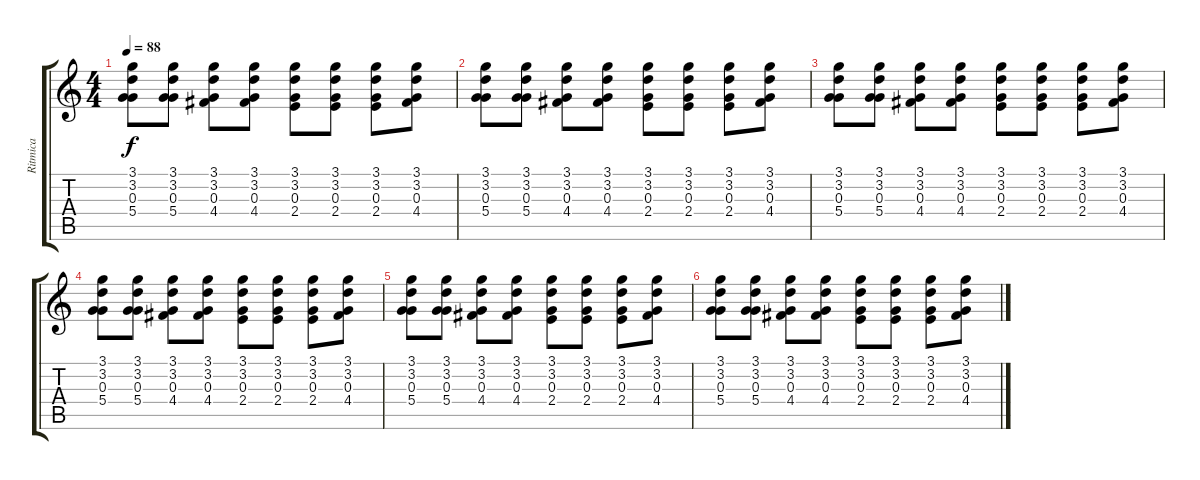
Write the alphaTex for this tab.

\track ("Ritmica" "Ritmica") {instrument acousticguitarsteel}
\staff {score tabs}
\tuning (E4 B3 G3 D3 A2 D2) {hide}
\ts (4 4)
\tempo 88
\clef g2
\ks c
(3.1 3.2 0.3 5.4).8{dy f} (3.1 3.2 0.3 5.4).8 (3.1 3.2 0.3 4.4).8 (3.1 3.2 0.3 4.4).8 (3.1 3.2 0.3 2.4).8 (3.1 3.2 0.3 2.4).8 (3.1 3.2 0.3 2.4).8 (3.1 3.2 0.3 4.4).8 |
(3.1 3.2 0.3 5.4).8 (3.1 3.2 0.3 5.4).8 (3.1 3.2 0.3 4.4).8 (3.1 3.2 0.3 4.4).8 (3.1 3.2 0.3 2.4).8 (3.1 3.2 0.3 2.4).8 (3.1 3.2 0.3 2.4).8 (3.1 3.2 0.3 4.4).8 |
(3.1 3.2 0.3 5.4).8 (3.1 3.2 0.3 5.4).8 (3.1 3.2 0.3 4.4).8 (3.1 3.2 0.3 4.4).8 (3.1 3.2 0.3 2.4).8 (3.1 3.2 0.3 2.4).8 (3.1 3.2 0.3 2.4).8 (3.1 3.2 0.3 4.4).8 |
(3.1 3.2 0.3 5.4).8 (3.1 3.2 0.3 5.4).8 (3.1 3.2 0.3 4.4).8 (3.1 3.2 0.3 4.4).8 (3.1 3.2 0.3 2.4).8 (3.1 3.2 0.3 2.4).8 (3.1 3.2 0.3 2.4).8 (3.1 3.2 0.3 4.4).8 |
(3.1 3.2 0.3 5.4).8 (3.1 3.2 0.3 5.4).8 (3.1 3.2 0.3 4.4).8 (3.1 3.2 0.3 4.4).8 (3.1 3.2 0.3 2.4).8 (3.1 3.2 0.3 2.4).8 (3.1 3.2 0.3 2.4).8 (3.1 3.2 0.3 4.4).8 |
(3.1 3.2 0.3 5.4).8 (3.1 3.2 0.3 5.4).8 (3.1 3.2 0.3 4.4).8 (3.1 3.2 0.3 4.4).8 (3.1 3.2 0.3 2.4).8 (3.1 3.2 0.3 2.4).8 (3.1 3.2 0.3 2.4).8 (3.1 3.2 0.3 4.4).8
